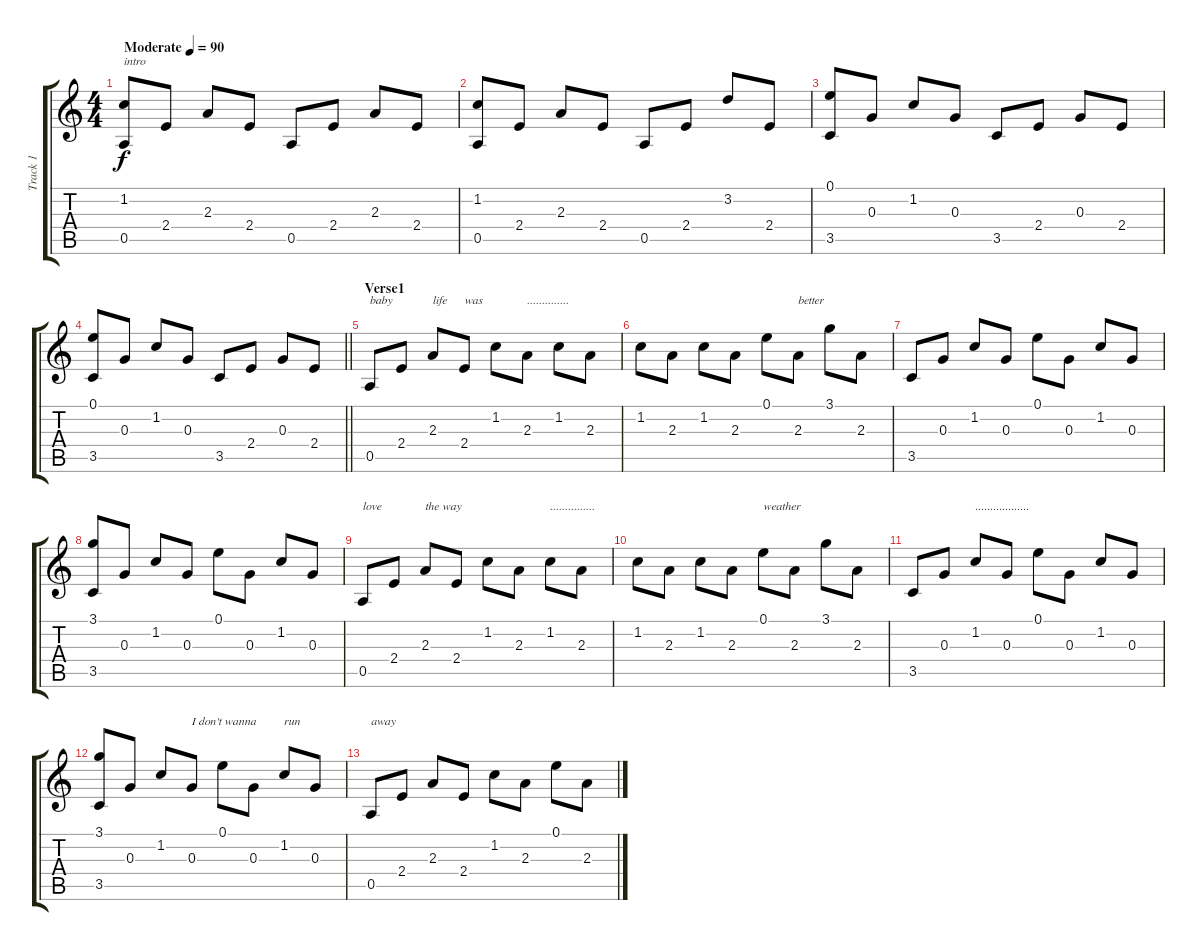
\track ("Track 1" "Track 1") {instrument acousticguitarsteel}
\staff {score tabs}
\tuning (E4 B3 G3 D3 A2 E2) {hide}
\ts (4 4)
\tempo (90 "Moderate")
\clef g2
\ks c
(1.2 0.5).8{txt "intro" dy f instrument acousticguitarsteel} 2.4.8 2.3.8 2.4.8 0.5.8 2.4.8 2.3.8 2.4.8 |
(1.2 0.5).8 2.4.8 2.3.8 2.4.8 0.5.8 2.4.8 3.2.8 2.4.8 |
(0.1 3.5).8 0.3.8 1.2.8 0.3.8 3.5.8 2.4.8 0.3.8 2.4.8 |
\barLineRight lightlight
(0.1 3.5).8 0.3.8 1.2.8 0.3.8 3.5.8 2.4.8 0.3.8 2.4.8 |
\section ("" "Verse1")
0.5.8{txt "baby  "} 2.4.8 2.3.8{txt "life"} 2.4.8{txt "was"} 1.2.8 2.3.8{txt ".............."} 1.2.8 2.3.8 |
1.2.8 2.3.8 1.2.8 2.3.8 0.1.8 2.3.8{txt "better"} 3.1.8 2.3.8 |
3.5.8 0.3.8 1.2.8 0.3.8 0.1.8 0.3.8 1.2.8 0.3.8 |
(3.1 3.5).8 0.3.8 1.2.8 0.3.8 0.1.8 0.3.8 1.2.8 0.3.8 |
0.5.8{txt "love"} 2.4.8 2.3.8{txt "the way"} 2.4.8 1.2.8 2.3.8 1.2.8{txt "..............."} 2.3.8 |
1.2.8 2.3.8 1.2.8 2.3.8 0.1.8{txt "weather"} 2.3.8 3.1.8 2.3.8 |
3.5.8 0.3.8 1.2.8{txt ".................."} 0.3.8 0.1.8 0.3.8 1.2.8 0.3.8 |
(3.1 3.5).8 0.3.8 1.2.8 0.3.8{txt "I don't wanna"} 0.1.8 0.3.8 1.2.8{txt "run"} 0.3.8 |
0.5.8{txt "away"} 2.4.8 2.3.8 2.4.8 1.2.8 2.3.8 0.1.8 2.3.8
